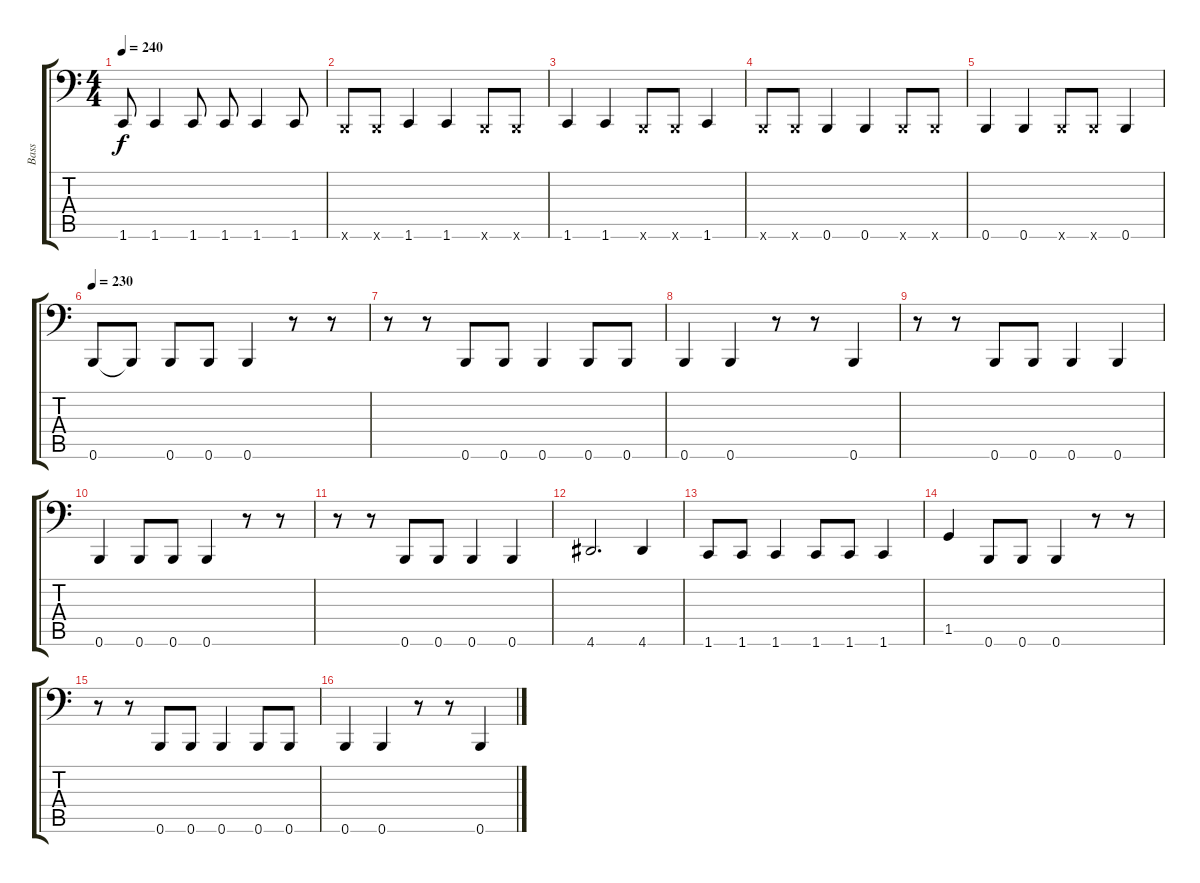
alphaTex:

\track ("Bass" "Bass") {instrument electricbassfinger}
\staff {score tabs}
\tuning (Db3 Ab2 E2 B1 Gb1 B0) {hide}
\ts (4 4)
\tempo 240
\clef f4
\ks c
1.6.8{dy f} 1.6.4 1.6.8 1.6.8 1.6.4 1.6.8 |
0.6{x}.8 0.6{x}.8 1.6.4 1.6.4 0.6{x}.8 0.6{x}.8 |
1.6.4 1.6.4 0.6{x}.8 0.6{x}.8 1.6.4 |
0.6{x}.8 0.6{x}.8 0.6.4 0.6.4 0.6{x}.8 0.6{x}.8 |
0.6.4 0.6.4 0.6{x}.8 0.6{x}.8 0.6.4 |
\tempo 230
0.6.8 0.6{t}.8 0.6.8 0.6.8 0.6.4 r.8 r.8 |
r.8 r.8 0.6.8 0.6.8 0.6.4 0.6.8 0.6.8 |
0.6.4 0.6.4 r.8 r.8 0.6.4 |
r.8 r.8 0.6.8 0.6.8 0.6.4 0.6.4 |
0.6.4 0.6.8 0.6.8 0.6.4 r.8 r.8 |
r.8 r.8 0.6.8 0.6.8 0.6.4 0.6.4 |
4.6.2{d} 4.6.4 |
1.6.8 1.6.8 1.6.4 1.6.8 1.6.8 1.6.4 |
1.5.4 0.6.8 0.6.8 0.6.4 r.8 r.8 |
r.8 r.8 0.6.8 0.6.8 0.6.4 0.6.8 0.6.8 |
0.6.4 0.6.4 r.8 r.8 0.6.4
